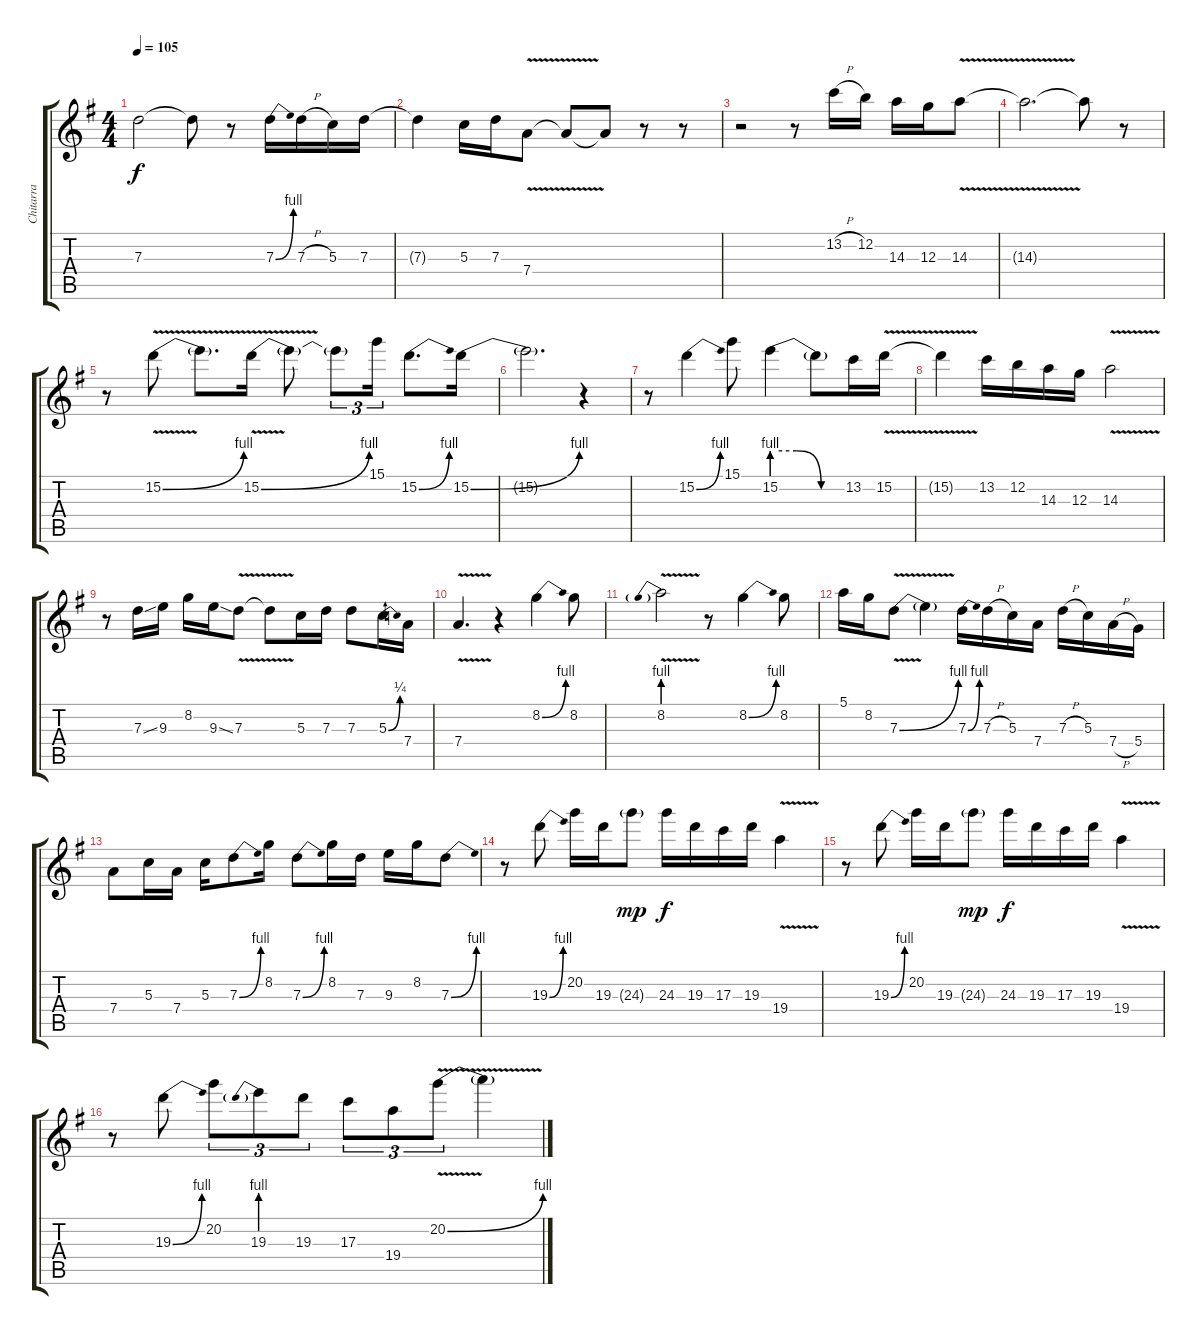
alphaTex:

\track (" Chitarra Solista" " Chitarra ") {instrument overdrivenguitar}
\staff {score tabs}
\tuning (E4 B3 G3 D3 A2 E2) {hide}
\ts (4 4)
\tempo 105
\clef g2
\ks g
7.3{t}.2{dy f} 7.3{t}.8 r.8 7.3{be (bend 0 0 60 4)}.16 7.3{h}.16 5.3.16 7.3.16 |
7.3{t}.4 5.3.16 7.3.16 7.4{v}.8 7.4{t}.8 7.4{t}.8 r.8 r.8 |
r.2 r.8 13.2{h}.16 12.2.16 14.3.16 12.3.16 14.3{v}.8 |
14.3{t}.2{d} 14.3{t}.8 r.8 |
r.8 15.2{be (bend 0 0 60 4) v}.8 15.2{t}.8{d} 15.2{be (bend 0 0 60 4) v}.16 15.2{t}.8 15.2{t}.8{tu (3 2)} 15.1.16{tu (3 2)} 15.2{be (bend 0 0 60 4)}.8{d} 15.2{be (bend 0 0 60 4)}.16 |
15.2{t}.2{d} r.4 |
r.8 15.2{be (bend 0 0 60 4)}.4 15.1.8 15.2{be (custom 0 4 20 4 40 0 60 0)}.4 15.2{t}.8 13.2.16 15.2{v}.16 |
15.2{t}.4 13.2.16 12.2.16 14.3.16 12.3.16 14.3{v}.2 |
r.8 7.3{ss}.16 9.3.16 8.2.16 9.3{ss}.16 7.3{v}.8 7.3{t}.8 5.3.16 7.3.16 7.3.8 5.3{be (bend 0 0 60 1)}.16 7.4.16 |
7.4{v}.4{d} r.4 8.2{be (bend 0 0 60 4)}.4 8.2.8 |
8.2{be (prebend 0 4 60 4) v}.2 r.8 8.2{be (bend 0 0 60 4)}.4 8.2.8 |
5.1.16 8.2.16 7.3{be (bend 0 0 60 4) v}.8 7.3{t}.4 7.3{be (bend 0 0 60 4)}.16 7.3{h}.16 5.3.16 7.4.16 7.3{h}.16 5.3.16 7.4{h}.16 5.4.16 |
7.4.8 5.3.16 7.4.16 5.3.16 7.3{be (bend 0 0 60 4)}.8 8.2.16 7.3{be (bend 0 0 60 4)}.8 8.2.16 7.3.16 9.3.16 8.2.16 7.3{be (bend 0 0 60 4)}.8 |
r.8 19.3{be (bend 0 0 60 4)}.8 20.2.16 19.3.16 24.3{g}.8{dy mp} 24.3.16{dy f} 19.3.16 17.3.16 19.3.16 19.4{v}.4 |
r.8 19.3{be (bend 0 0 60 4)}.8 20.2.16 19.3.16 24.3{g}.8{dy mp} 24.3.16{dy f} 19.3.16 17.3.16 19.3.16 19.4{v}.4 |
r.8 19.3{be (bend 0 0 60 4)}.8 20.2.8{tu (3 2)} 19.3{be (prebend 0 4 60 4)}.8{tu (3 2)} 19.3.8{tu (3 2)} 17.3.8{tu (3 2)} 19.4.8{tu (3 2)} 20.2{be (bend 0 0 60 4) v}.8{tu (3 2)} 20.2{t}.4
